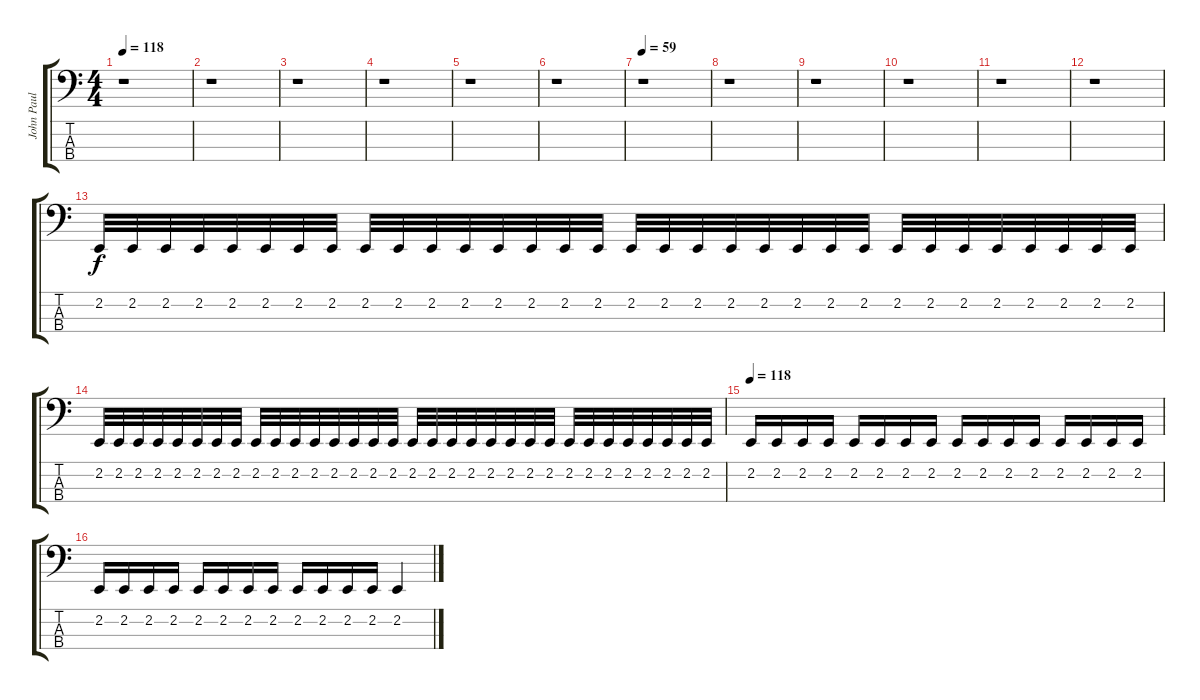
\track ("John Paul Jones (Orgão 4)" "John Paul ") {instrument brasssection}
\staff {score tabs}
\tuning (G2 D2 A1 E1) {hide}
\ts (4 4)
\tempo 118
\clef f4
\ks c
r.1{dy f} |
r.1 |
r.1 |
r.1 |
r.1 |
r.1 |
\tempo 59
r.1 |
r.1 |
r.1 |
r.1 |
r.1 |
r.1 |
2.2.32{instrument percussiveorgan} 2.2.32 2.2.32 2.2.32 2.2.32 2.2.32 2.2.32 2.2.32 2.2.32 2.2.32 2.2.32 2.2.32 2.2.32 2.2.32 2.2.32 2.2.32 2.2.32 2.2.32 2.2.32 2.2.32 2.2.32 2.2.32 2.2.32 2.2.32 2.2.32 2.2.32 2.2.32 2.2.32 2.2.32 2.2.32 2.2.32 2.2.32 |
2.2.32 2.2.32 2.2.32 2.2.32 2.2.32 2.2.32 2.2.32 2.2.32 2.2.32 2.2.32 2.2.32 2.2.32 2.2.32 2.2.32 2.2.32 2.2.32 2.2.32 2.2.32 2.2.32 2.2.32 2.2.32 2.2.32 2.2.32 2.2.32 2.2.32 2.2.32 2.2.32 2.2.32 2.2.32 2.2.32 2.2.32 2.2.32 |
\tempo 118
2.2.16 2.2.16 2.2.16 2.2.16 2.2.16 2.2.16 2.2.16 2.2.16 2.2.16 2.2.16 2.2.16 2.2.16 2.2.16 2.2.16 2.2.16 2.2.16 |
2.2.16 2.2.16 2.2.16 2.2.16 2.2.16 2.2.16 2.2.16 2.2.16 2.2.16 2.2.16 2.2.16 2.2.16 2.2.4
